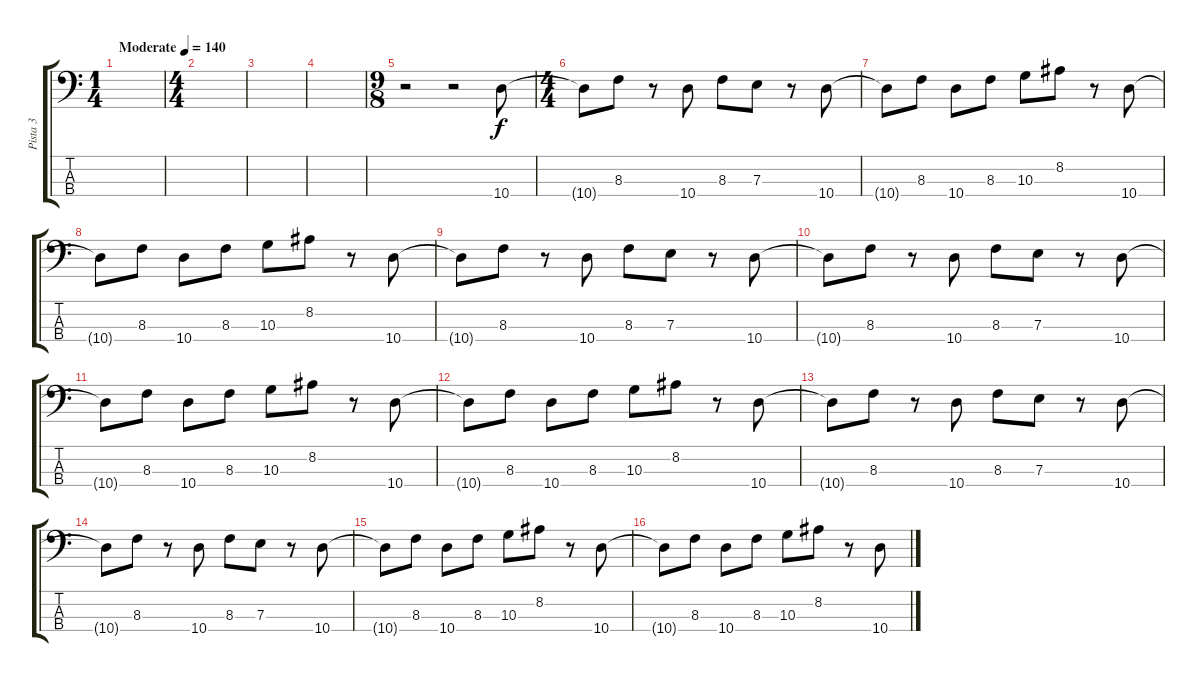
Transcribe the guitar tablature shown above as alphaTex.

\track ("Pista 3" "Pista 3") {instrument electricbassfinger}
\staff {score tabs}
\tuning (G2 D2 A1 E1) {hide}
\ts (1 4)
\tempo (140 "Moderate")
\clef f4
\ks c
|
\ts (4 4)
|
|
|
\ts (9 8)
r.2 r.2 10.4.8 |
\ts (4 4)
10.4{t}.8 8.3.8 r.8 10.4.8 8.3.8 7.3.8 r.8 10.4.8 |
10.4{t}.8 8.3.8 10.4.8 8.3.8 10.3.8 8.2.8 r.8 10.4.8 |
10.4{t}.8 8.3.8 10.4.8 8.3.8 10.3.8 8.2.8 r.8 10.4.8 |
10.4{t}.8 8.3.8 r.8 10.4.8 8.3.8 7.3.8 r.8 10.4.8 |
10.4{t}.8 8.3.8 r.8 10.4.8 8.3.8 7.3.8 r.8 10.4.8 |
10.4{t}.8 8.3.8 10.4.8 8.3.8 10.3.8 8.2.8 r.8 10.4.8 |
10.4{t}.8 8.3.8 10.4.8 8.3.8 10.3.8 8.2.8 r.8 10.4.8 |
10.4{t}.8 8.3.8 r.8 10.4.8 8.3.8 7.3.8 r.8 10.4.8 |
10.4{t}.8 8.3.8 r.8 10.4.8 8.3.8 7.3.8 r.8 10.4.8 |
10.4{t}.8 8.3.8 10.4.8 8.3.8 10.3.8 8.2.8 r.8 10.4.8 |
10.4{t}.8 8.3.8 10.4.8 8.3.8 10.3.8 8.2.8 r.8 10.4.8
